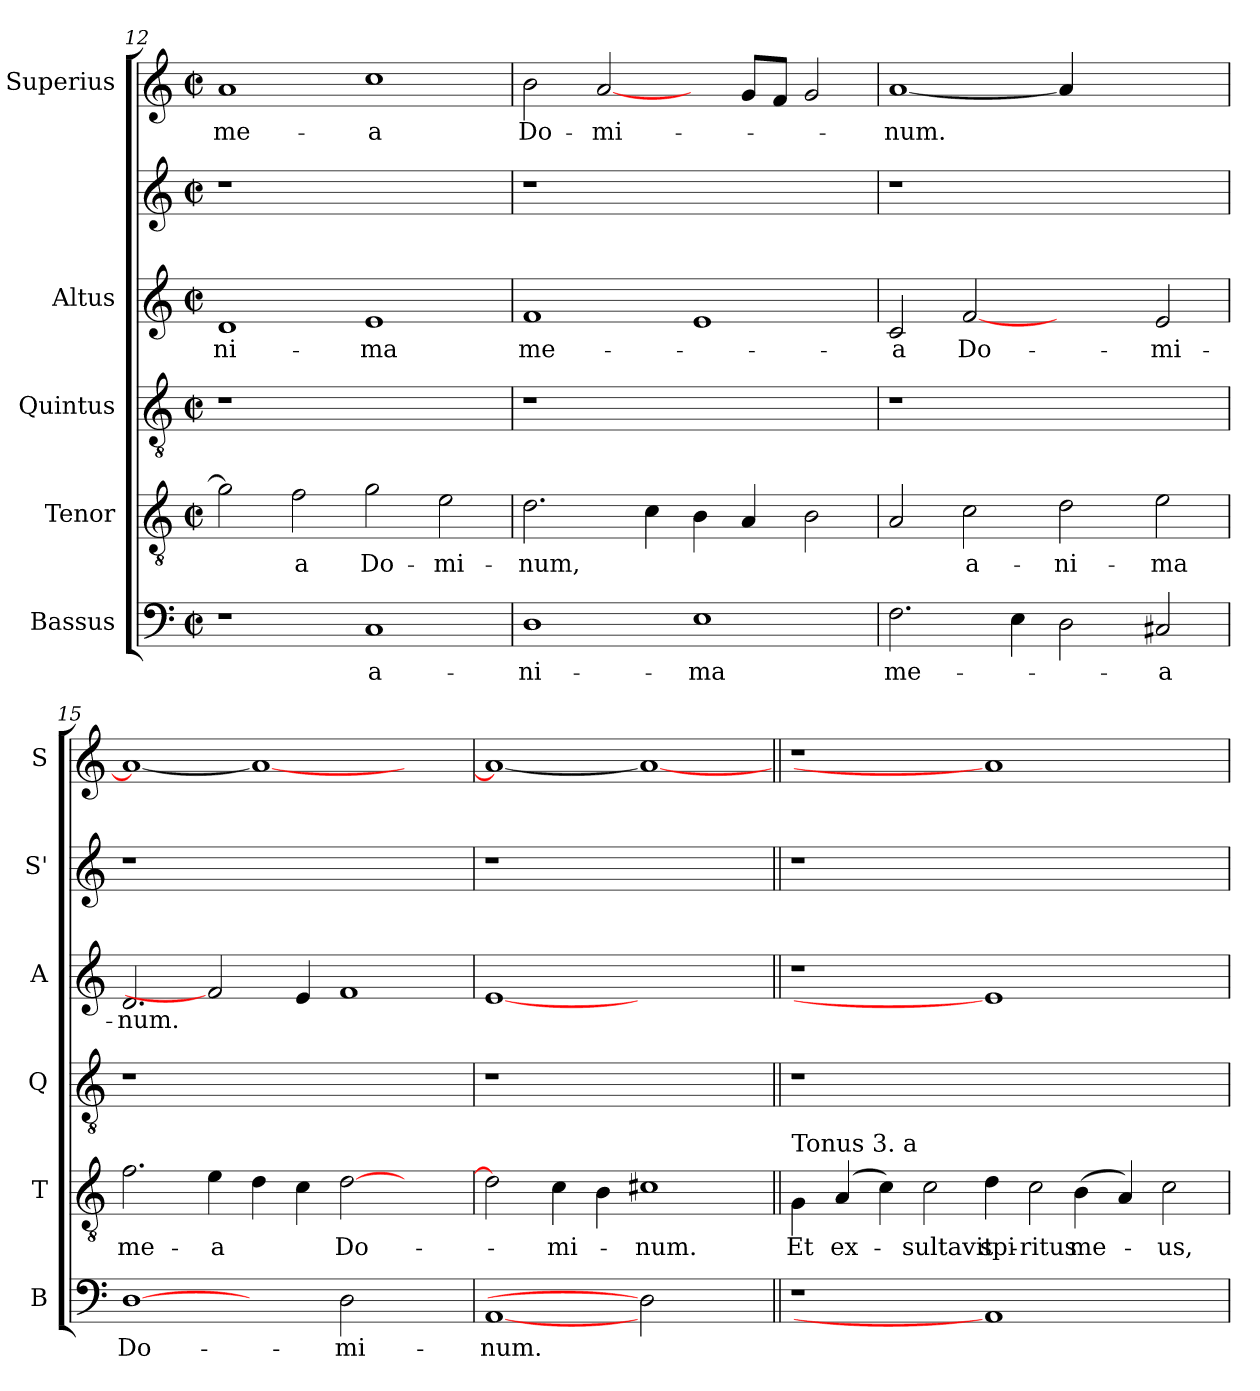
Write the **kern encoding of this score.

**kern	**text	**kern	**text	**kern	**kern	**text	**kern	**kern	**text
*part6	*part6	*part5	*part5	*part4	*part3	*part3	*part2	*part1	*part1
*staff6	*staff6	*staff5	*staff5	*staff4	*staff3	*staff3	*staff2	*staff1	*staff1
*I"Bassus	*	*I"Tenor	*	*I"Quintus	*I"Altus	*	*	*I"Superius	*
*I'B	*	*I'T	*	*I'Q	*I'A	*	*I'S'	*I'S	*
*clefF4	*	*clefGv2	*	*clefGv2	*clefG2	*	*clefG2	*clefG2	*
*k[]	*	*k[]	*	*k[]	*k[]	*	*k[]	*k[]	*
*C:	*	*C:	*	*C:	*C:	*	*C:	*C:	*
*M2/2	*	*M2/2	*	*M2/2	*M2/2	*	*M2/2	*M2/2	*
*met(c|)	*	*met(c|)	*	*met(c|)	*met(c|)	*	*met(c|)	*met(c|)	*
=12	=12	=12	=12	=12	=12	=12	=12	=12	=12
!	!	!	!	!	!	!LO:LY:b	!	!	!LO:LY:b
1r	.	2g\]	.	1r	1d	-ni-	1r	1a	me-
!	!	!	!LO:LY:b	!	!	!	!	!	!
.	.	2f\	-a	.	.	.	.	.	.
!	!LO:LY:b	!	!LO:LY:b	!	!	!LO:LY:b	!	!	!LO:LY:b
1C	a-	2g\	Do-	1ryy	1e	-ma	1ryy	1cc	-a
!	!	!	!LO:LY:b	!	!	!	!	!	!
.	.	2e\	-mi-	.	.	.	.	.	.
=13	=13	=13	=13	=13	=13	=13	=13	=13	=13
!	!LO:LY:b	!	!LO:LY:b	!	!	!LO:LY:b	!	!	!LO:LY:b
1D	-ni-	2.d\	-num,	1r	1f	me-	1r	2b\	Do-
!	!	!	!	!	!	!	!	!	!LO:LY:b
.	.	.	.	.	.	.	.	[2a/	-mi-
.	.	4c\	.	.	.	.	.	.	.
!	!LO:LY:b	!	!	!	!	!	!	!	!
1E	-ma	4B\	.	1ryy	1e	.	1ryy	4ryy	.
.	.	4A/	.	.	.	.	.	8g/L	.
.	.	.	.	.	.	.	.	8f/J	.
.	.	2B\	.	.	.	.	.	2g/	.
=14	=14	=14	=14	=14	=14	=14	=14	=14	=14
!	!LO:LY:b	!	!	!	!	!LO:LY:b	!	!	!LO:LY:b
2.F\	me-	2A/	.	1r	2c/	-a	1r	[1a	-num.
!	!	!	!LO:LY:b	!	!	!LO:LY:b	!	!	!
.	.	2c\	a-	.	[2f	Do-	.	.	.
4E\	.	.	.	.	.	.	.	.	.
!	!	!	!LO:LY:b	!	!	!	!	!	!
2D\	.	2d\	-ni-	1ryy	2ryy	.	1ryy	4a/]	.
.	.	.	.	.	.	.	.	2.ryy	.
!	!LO:LY:b	!	!LO:LY:b	!	!	!LO:LY:b	!	!	!
2C#X/	-a	2e\	-ma	.	2e/	-mi-	.	.	.
=15	=15	=15	=15	=15	=15	=15	=15	=15	=15
!	!LO:LY:b	!	!LO:LY:b	!	!	!LO:LY:b	!	!	!
[1D	Do-	2.f\	me-	1r	2.d/	-num.	1r	1a_	.
!	!	!	!LO:LY:b	!	!	!	!	!	!
.	.	4e\	-a	.	2f]	.	.	.	.
2ryy	.	4d\	.	1.ryy	.	.	1.ryy	1a_	.
.	.	4c\	.	.	4e/	.	.	.	.
!	!LO:LY:b	!	!LO:LY:b	!	!	!	!	!	!
2D\	-mi-	[2d\	Do-	.	1f	.	.	.	.
2ryy	.	2ryy	.	.	.	.	.	2ryy	.
=16	=16	=16	=16	=16	=16	=16	=16	=16	=16
!	!LO:LY:b	!	!	!	!	!	!	!	!
[1AA	-num.	2d\]	.	1r	[1e	.	1r	1a_	.
!	!	!	!LO:LY:b	!	!	!	!	!	!
.	.	4c\	-mi-	.	.	.	.	.	.
.	.	4B\	.	.	.	.	.	.	.
!	!	!	!LO:LY:b	!	!	!	!	!	!
2D]	.	1c#X	-num.	1ryy	1ryy	.	1ryy	1a_	.
2ryy	.	.	.	.	.	.	.	.	.
!!LO:PB:g=z
=17||	=17||	=17||	=17||	=17||	=17||	=17||	=17||	=17||	=17||
!	!	!LO:TX:a:t=Tonus 3. a	!	!	!	!	!	!	!
!	!	!LO:N:head=solid	!LO:LY:b	!	!	!	!	!	!
1r	.	4G\	Et	1r	1r	.	1r	1r	.
!	!	!LO:N:head=solid	!LO:LY:b	!	!	!	!	!	!
.	.	(>4A/	ex-	.	.	.	.	.	.
!	!	!LO:N:head=solid	!	!	!	!	!	!	!
.	.	4c\)	.	.	.	.	.	.	.
!	!	!LO:N:head=open	!LO:LY:b	!	!	!	!	!	!
.	.	4c\	-sultavit	.	.	.	.	.	.
!	!	!LO:N:head=solid	!LO:LY:b	!	!	!	!	!	!
1AA]	.	4d\	spi-	1.ryy	1e]	.	1.ryy	1a]	.
!	!	!LO:N:head=open	!LO:LY:b	!	!	!	!	!	!
.	.	4c\	-ritus	.	.	.	.	.	.
!	!	!LO:N:head=solid	!LO:LY:b	!	!	!	!	!	!
.	.	(>4B\	me-	.	.	.	.	.	.
!	!	!LO:N:head=solid	!	!	!	!	!	!	!
.	.	4A/)	.	.	.	.	.	.	.
!	!	!LO:N:head=open	!LO:LY:b	!	!	!	!	!	!
2ryy	.	2c\	-us,	.	2ryy	.	.	2ryy	.
=	=	=	=	=	=	=	=	=	=
*-	*-	*-	*-	*-	*-	*-	*-	*-	*-
